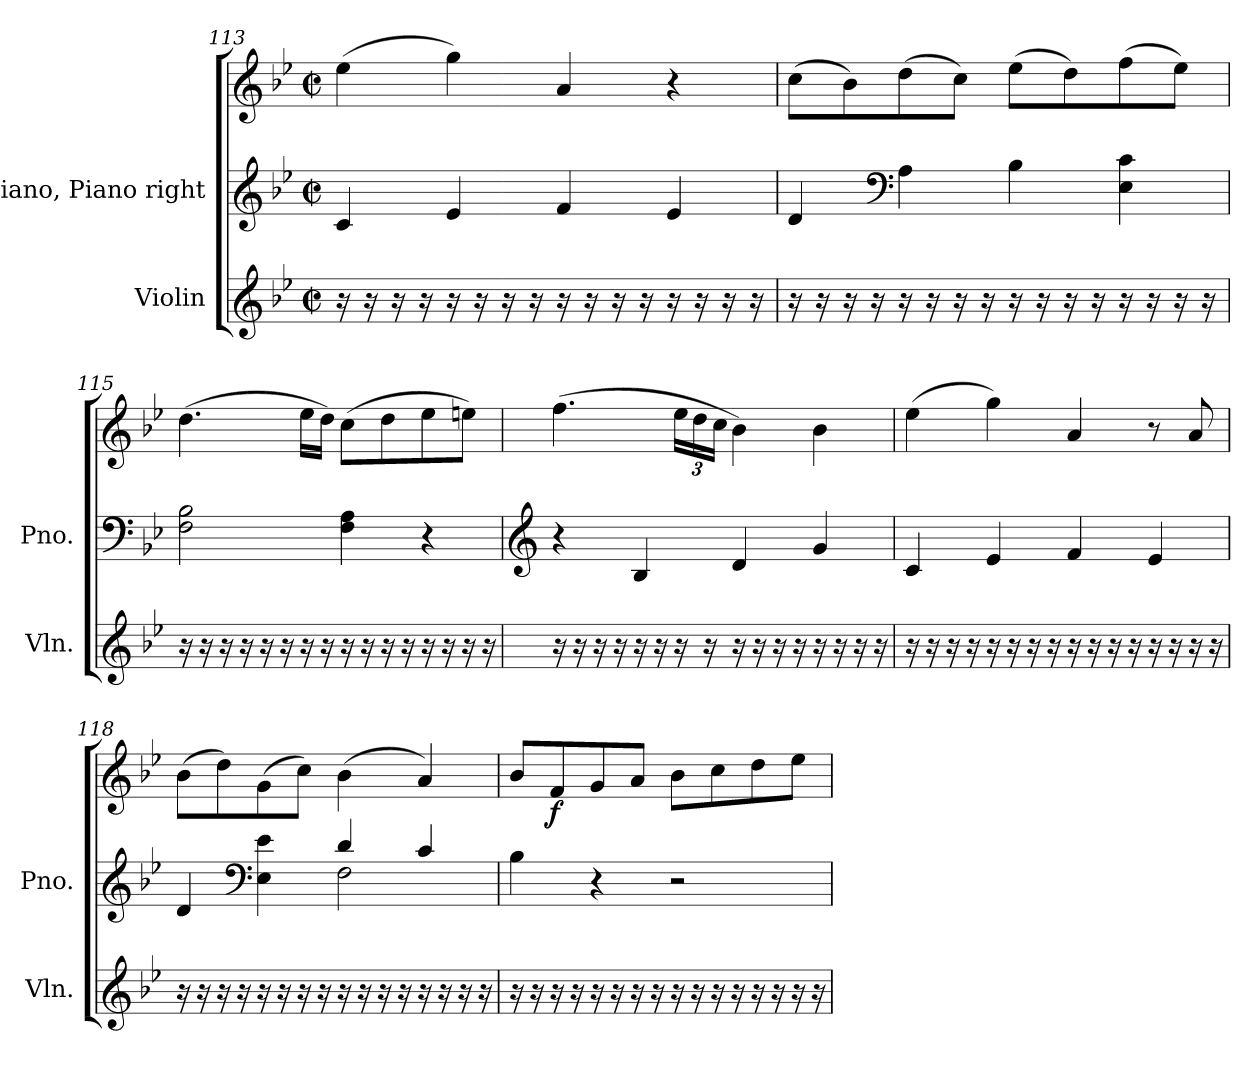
**kern	**kern	**kern	**dynam
*part2	*part1	*part1	*part1
*staff3	*staff2	*staff1	*staff1/2
*I"Violin	*I"Piano, Piano right	*	*
*I'Vln.	*I'Pno.	*	*
!!LO:LB:g=z
*clefG2	*clefG2	*clefG2	*
*k[b-e-]	*k[b-e-]	*k[b-e-]	*
*M2/2	*M2/2	*M2/2	*
*met(c|)	*met(c|)	*met(c|)	*
=113	=113	=113	=113
16r	4c/	(>4ee-\	.
16r	.	.	.
16r	.	.	.
16r	.	.	.
16r	4e-/	4gg\)	.
16r	.	.	.
16r	.	.	.
16r	.	.	.
16r	4f/	4a/	.
16r	.	.	.
16r	.	.	.
16r	.	.	.
16r	4e-/	4r	.
16r	.	.	.
16r	.	.	.
16r	.	.	.
=114	=114	=114	=114
16r	4d/	(>8cc\L	.
16r	.	.	.
16r	.	8b-\)	.
16r	.	.	.
*	*clefF4	*	*
16r	4A\	(>8dd\	.
16r	.	.	.
16r	.	8cc\J)	.
16r	.	.	.
16r	4B-\	(>8ee-\L	.
16r	.	.	.
16r	.	8dd\)	.
16r	.	.	.
16r	4E-\ 4c\	(>8ff\	.
16r	.	.	.
16r	.	8ee-\J)	.
16r	.	.	.
!!LO:PB:g=z
=115	=115	=115	=115
16r	2F\ 2B-\	(>4.dd\	.
16r	.	.	.
16r	.	.	.
16r	.	.	.
16r	.	.	.
16r	.	.	.
16r	.	16ee-\LL	.
16r	.	16dd\JJ)	.
16r	4F\ 4A\	(>8cc\L	.
16r	.	.	.
16r	.	8dd\	.
16r	.	.	.
16r	4r	8ee-\	.
16r	.	.	.
16r	.	8een\J)	.
16r	.	.	.
=116	=116	=116	=116
*	*clefG2	*	*
16r	4r	(>4.ff\	.
16r	.	.	.
16r	.	.	.
16r	.	.	.
16r	4B-/	.	.
16r	.	.	.
*	*	*Xbrackettup	*
16r	.	24ee-\LL	.
.	.	24dd\	.
16r	.	.	.
.	.	24cc\JJ	.
16r	4d/	4b-\)	.
16r	.	.	.
16r	.	.	.
16r	.	.	.
16r	4g/	4b-\	.
16r	.	.	.
16r	.	.	.
16r	.	.	.
!!LO:LB:g=z
=117	=117	=117	=117
16r	4c/	(>4ee-\	.
16r	.	.	.
16r	.	.	.
16r	.	.	.
16r	4e-/	4gg\)	.
16r	.	.	.
16r	.	.	.
16r	.	.	.
16r	4f/	4a/	.
16r	.	.	.
16r	.	.	.
16r	.	.	.
16r	4e-/	8r	.
16r	.	.	.
16r	.	8a/	.
16r	.	.	.
=118	=118	=118	=118
*	*^	*	*
16r	4d/	2ryy	(>8b-\L	.
16r	.	.	.	.
16r	.	.	8dd\)	.
16r	.	.	.	.
*	*clefF4	*	*	*
16r	4E-\ 4e-\	.	(>8g\	.
16r	.	.	.	.
16r	.	.	8cc\J)	.
16r	.	.	.	.
16r	4d/	2F\	(>4b-\	.
16r	.	.	.	.
16r	.	.	.	.
16r	.	.	.	.
16r	4c/	.	4a/)	.
16r	.	.	.	.
16r	.	.	.	.
16r	.	.	.	.
*	*v	*v	*	*
!!LO:LB:g=z
=119	=119	=119	=119
16r	4B-\	8b-/L	.
16r	.	.	.
!	!	!	!LO:DY:b
16r	.	8f/	f
16r	.	.	.
16r	4r	8g/	.
16r	.	.	.
16r	.	8a/J	.
16r	.	.	.
16r	2r	8b-\L	.
16r	.	.	.
16r	.	8cc\	.
16r	.	.	.
16r	.	8dd\	.
16r	.	.	.
16r	.	8ee-\J	.
16r	.	.	.
=	=	=	=
*-	*-	*-	*-
